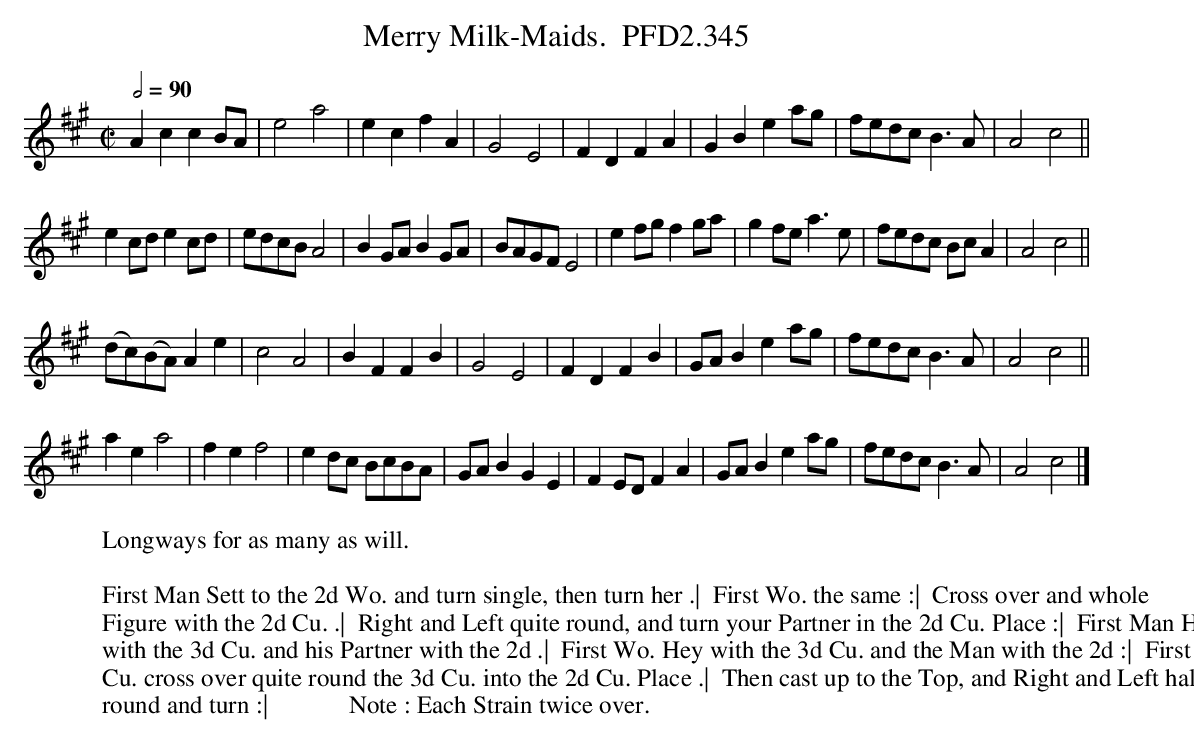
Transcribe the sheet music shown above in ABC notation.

X:1
T:Merry Milk-Maids.  PFD2.345
W:Longways for as many as will.
L:1/4
M:C|
Q:1/2=90
K:A
Acc B/A/|e2a2|ecfA|G2E2|FDFA|GBe a/g/|f/e/d/c/ B>A|A2c2||
e c/d/ ec/d/|e/d/c/B/ A2|B G/A/BG/A/|B/A/G/F/ E2|e f/g/ f g/a/|g f/e/ a>e|f/e/d/c/ B/c/ A|A2c2||
(d/c/)(B/A/) Ae|c2A2|BFFB|G2E2|FDFB|G/A/Bea/g/|f/e/d/c/ B>A|A2c2||
aea2|fef2|e d/c/ B/c/B/A/|G/A/ BGE|F E/D/ FA|G/A/ Be a/g/|f/e/d/c/ B>A|A2c2 |]
W:
W: First Man Sett to the 2d Wo. and turn single, then turn her .|  First Wo. the same :|  Cross over and whole
W: Figure with the 2d Cu. .|  Right and Left quite round, and turn your Partner in the 2d Cu. Place :|  First Man Hey
W: with the 3d Cu. and his Partner with the 2d .|  First Wo. Hey with the 3d Cu. and the Man with the 2d :|  First
W: Cu. cross over quite round the 3d Cu. into the 2d Cu. Place .|  Then cast up to the Top, and Right and Left half
W: round and turn :|             Note : Each Strain twice over.
